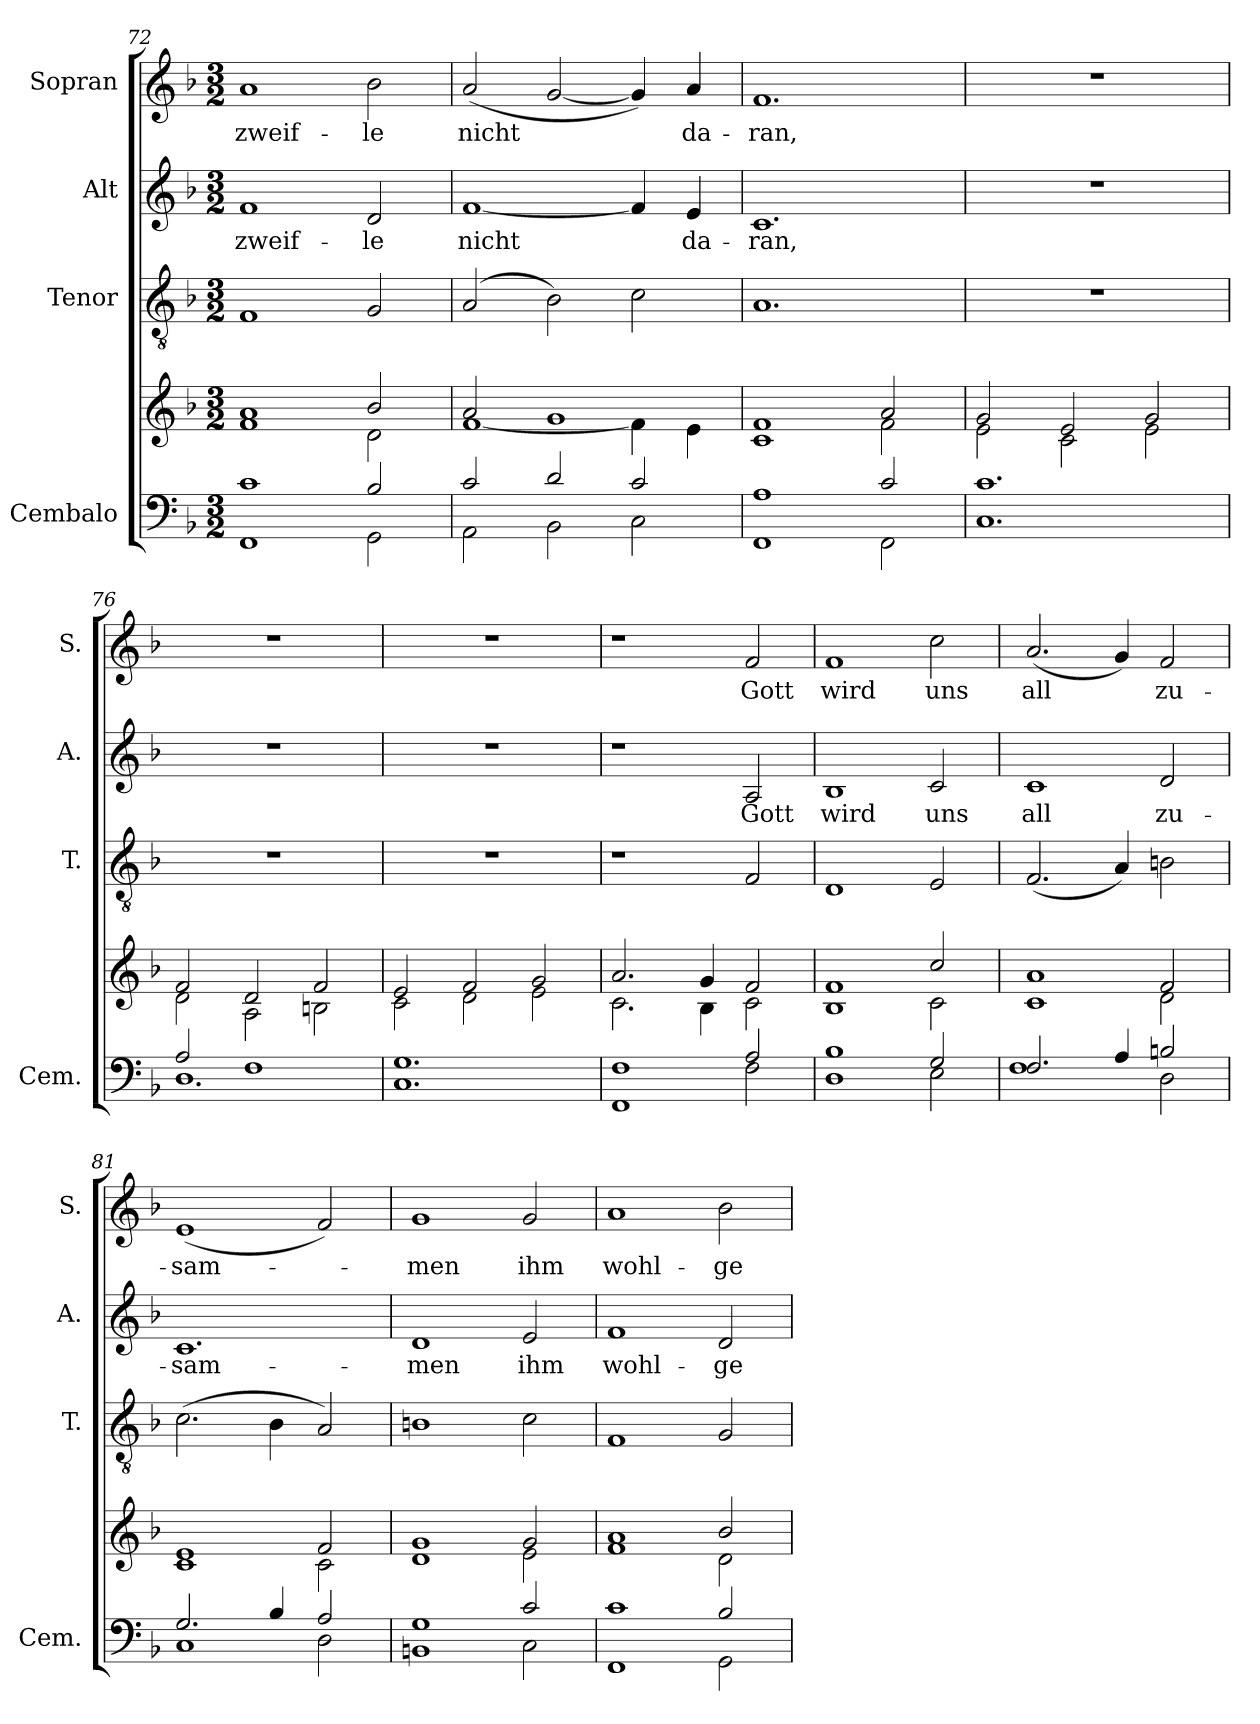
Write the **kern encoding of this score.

**kern	**kern	**kern	**kern	**text	**kern	**text
*part4	*part4	*part3	*part2	*part2	*part1	*part1
*staff5	*staff4	*staff3	*staff2	*staff2	*staff1	*staff1
*I"Cembalo	*	*I"Tenor	*I"Alt	*	*I"Sopran	*
*I'Cem.	*	*I'T.	*I'A.	*	*I'S.	*
*clefF4	*clefG2	*clefGv2	*clefG2	*	*clefG2	*
*k[b-]	*k[b-]	*k[b-]	*k[b-]	*	*k[b-]	*
*M3/2	*M3/2	*M3/2	*M3/2	*	*M3/2	*
=72	=72	=72	=72	=72	=72	=72
*^	*^	*	*	*	*	*
!	!	!	!	!	!	!LO:LY:b	!	!LO:LY:b
1c	1FF	1a	1f	1F	1f	zweif-	1a	zweif-
!	!	!	!	!	!	!LO:LY:b	!	!LO:LY:b
2B-/	2GG\	2b-/	2d\	2G/	2d/	-le	2b-\	-le
!!LO:LB:g=z
=73	=73	=73	=73	=73	=73	=73	=73	=73
!	!	!	!	!	!	!LO:LY:b	!	!LO:LY:b
2c/	2AA\	2a/	[1f	(>2A/	[1f	nicht	(<2a/	nicht
2d/	2BB-\	1g	.	2B-\)	.	.	[2g/	.
2c/	2C\	.	4f\]	2c\	4f/]	.	4g/])	.
!	!	!	!	!	!	!LO:LY:b	!	!LO:LY:b
.	.	.	4e\	.	4e/	da-	4a/	da-
=74	=74	=74	=74	=74	=74	=74	=74	=74
!	!	!	!	!	!	!LO:LY:b	!	!LO:LY:b
1A	1FF	1f	1c	1.A	1.c	-ran,	1.f	-ran,
2c/	2FF\	2a/	2f\	.	.	.	.	.
=75	=75	=75	=75	=75	=75	=75	=75	=75
1.c	1.C	2g/	2e\	1.r	1.r	.	1.r	.
.	.	2e/	2c\	.	.	.	.	.
.	.	2g/	2e\	.	.	.	.	.
=76	=76	=76	=76	=76	=76	=76	=76	=76
2A/	1.D	2f/	2d\	1.r	1.r	.	1.r	.
1F	.	2d/	2A\	.	.	.	.	.
.	.	2f/	2Bn\	.	.	.	.	.
=77	=77	=77	=77	=77	=77	=77	=77	=77
1.G	1.C	2e/	2c\	1.r	1.r	.	1.r	.
.	.	2f/	2d\	.	.	.	.	.
.	.	2g/	2e\	.	.	.	.	.
=78	=78	=78	=78	=78	=78	=78	=78	=78
1F	1FF	2.a/	2.c\	1r	1r	.	1r	.
.	.	4g/	4B-\	.	.	.	.	.
!	!	!	!	!	!	!LO:LY:b	!	!LO:LY:b
2A/	2F\	2f/	2c\	2F/	2A/	Gott	2f/	Gott
=79	=79	=79	=79	=79	=79	=79	=79	=79
!	!	!	!	!	!	!LO:LY:b	!	!LO:LY:b
1B-	1D	1f	1B-	1D	1B-	wird	1f	wird
!	!	!	!	!	!	!LO:LY:b	!	!LO:LY:b
2G/	2E\	2cc/	2c\	2E/	2c/	uns	2cc\	uns
!!LO:PB:g=z
=80	=80	=80	=80	=80	=80	=80	=80	=80
!	!	!	!	!	!	!LO:LY:b	!	!LO:LY:b
2.F/	1F	1a	1c	(<2.F/	1c	all	(<2.a/	all
4A/	.	.	.	4A/)	.	.	4g/)	.
!	!	!	!	!	!	!LO:LY:b	!	!LO:LY:b
2Bn/	2D\	2f/	2d\	2Bn\	2d/	zu-	2f/	zu-
=81	=81	=81	=81	=81	=81	=81	=81	=81
!	!	!	!	!	!	!LO:LY:b	!	!LO:LY:b
2.G/	1C	1e	1c	(>2.c\	1.c	-sam-	(<1e	-sam-
4B-/	.	.	.	4B-\	.	.	.	.
2A/	2D\	2f/	2c\	2A/)	.	.	2f/)	.
=82	=82	=82	=82	=82	=82	=82	=82	=82
!	!	!	!	!	!	!LO:LY:b	!	!LO:LY:b
1G	1BBn	1g	1d	1Bn	1d	-men	1g	-men
!	!	!	!	!	!	!LO:LY:b	!	!LO:LY:b
2c/	2C\	2g/	2e\	2c\	2e/	ihm	2g/	ihm
=83	=83	=83	=83	=83	=83	=83	=83	=83
!	!	!	!	!	!	!LO:LY:b	!	!LO:LY:b
1c	1FF	1a	1f	1F	1f	wohl-	1a	wohl-
!	!	!	!	!	!	!LO:LY:b	!	!LO:LY:b
2B-/	2GG\	2b-/	2d\	2G/	2d/	-ge-	2b-\	-ge-
*v	*v	*	*	*	*	*	*	*
*	*v	*v	*	*	*	*	*
=	=	=	=	=	=	=
*-	*-	*-	*-	*-	*-	*-
